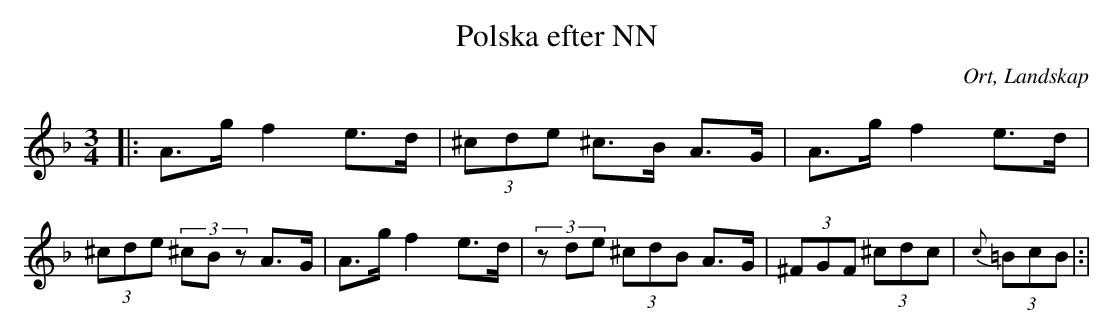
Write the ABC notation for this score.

X:1
T:Polska efter NN
O:Ort, Landskap
M:3/4
L:1/8
K:Dm
|: A>g f2 e>d|(3^cde ^c>B A>G|A>g f2 e>d|(3^cde (3^cBz A>G|A>g f2 e>d|(3zde (3^cdB A>G|(3^FGF (3^cdc|{c}(3=BcB|:|
